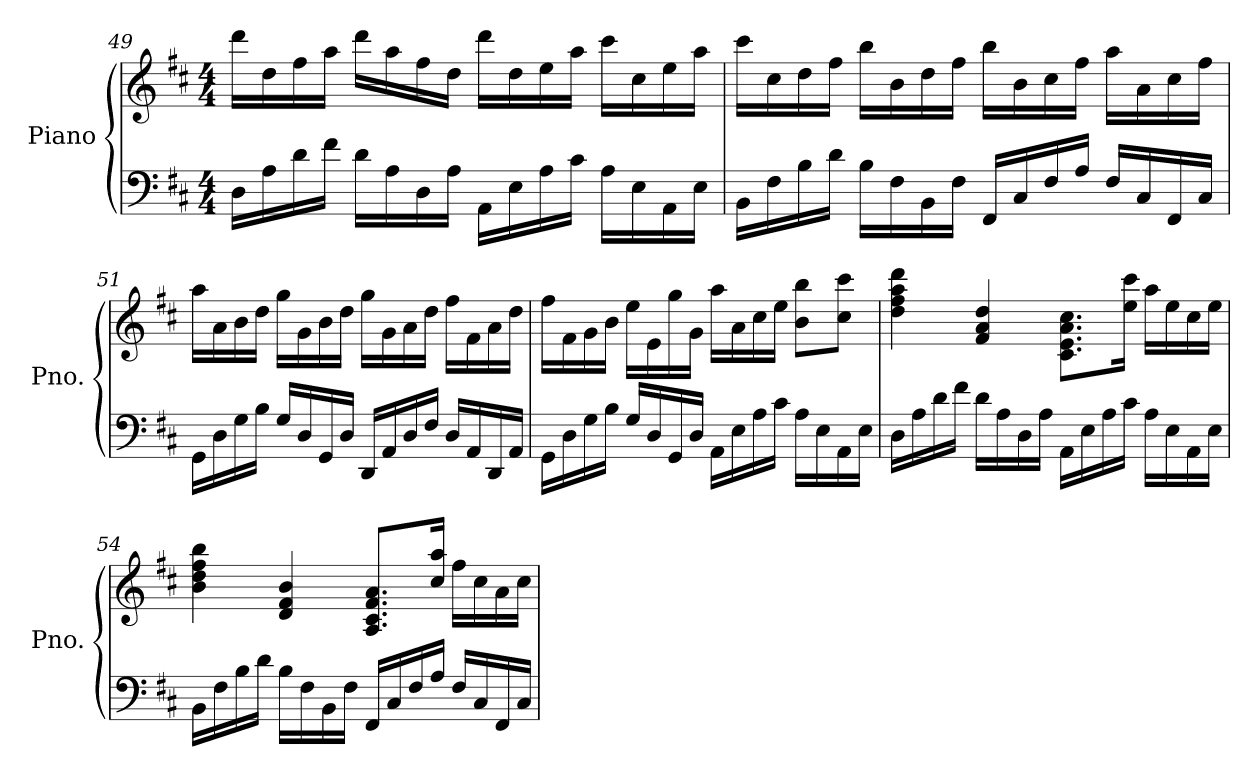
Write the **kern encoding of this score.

**kern	**kern
*part1	*part1
*staff2	*staff1
*I"Piano	*
*I'Pno.	*
!!LO:LB:g=z
*clefF4	*clefG2
*k[f#c#]	*k[f#c#]
*M4/4	*M4/4
=49	=49
16D\LL	16ddd\LL
16A\	16dd\
16d\	16ff#\
16f#\JJ	16aa\JJ
16d\LL	16ddd\LL
16A\	16aa\
16D\	16ff#\
16A\JJ	16dd\JJ
16AA\LL	16ddd\LL
16E\	16dd\
16A\	16ee\
16c#\JJ	16aa\JJ
16A\LL	16ccc#\LL
16E\	16cc#\
16AA\	16ee\
16E\JJ	16aa\JJ
=50	=50
16BB\LL	16ccc#\LL
16F#\	16cc#\
16B\	16dd\
16d\JJ	16ff#\JJ
16B\LL	16bb\LL
16F#\	16b\
16BB\	16dd\
16F#\JJ	16ff#\JJ
16FF#/LL	16bb\LL
16C#/	16b\
16F#/	16cc#\
16A/JJ	16ff#\JJ
16F#/LL	16aa\LL
16C#/	16a\
16FF#/	16cc#\
16C#/JJ	16ff#\JJ
!!LO:LB:g=z
=51	=51
16GG\LL	16aa\LL
16D\	16a\
16G\	16b\
16B\JJ	16dd\JJ
16G/LL	16gg\LL
16D/	16g\
16GG/	16b\
16D/JJ	16dd\JJ
16DD/LL	16gg\LL
16AA/	16g\
16D/	16a\
16F#/JJ	16dd\JJ
16D/LL	16ff#\LL
16AA/	16f#\
16DD/	16a\
16AA/JJ	16dd\JJ
=52	=52
16GG\LL	16ff#\LL
16D\	16f#\
16G\	16g\
16B\JJ	16b\JJ
16G/LL	16ee\LL
16D/	16e\
16GG/	16gg\
16D/JJ	16g\JJ
16AA\LL	16aa\LL
16E\	16a\
16A\	16cc#\
16c#\JJ	16ee\JJ
16A\LL	8b\ 8bb\L
16E\	.
16AA\	8cc#\ 8ccc#\J
16E\JJ	.
!!LO:LB:g=z
=53	=53
16D\LL	4dd\ 4ff#\ 4aa\ 4ddd\
16A\	.
16d\	.
16f#\JJ	.
16d\LL	4f#/ 4a/ 4dd/
16A\	.
16D\	.
16A\JJ	.
16AA\LL	8.c#\ 8.e\ 8.a\ 8.cc#\L
16E\	.
16A\	.
16c#\JJ	16ee\ 16ccc#\Jk
16A\LL	16aa\LL
16E\	16ee\
16AA\	16cc#\
16E\JJ	16ee\JJ
=54	=54
16BB\LL	4b\ 4dd\ 4ff#\ 4bb\
16F#\	.
16B\	.
16d\JJ	.
16B\LL	4d/ 4f#/ 4b/
16F#\	.
16BB\	.
16F#\JJ	.
16FF#/LL	8.A/ 8.c#/ 8.f#/ 8.a/L
16C#/	.
16F#/	.
16A/JJ	16cc#/ 16aa/Jk
16F#/LL	16ff#\LL
16C#/	16cc#\
16FF#/	16a\
16C#/JJ	16cc#\JJ
=	=
*-	*-
